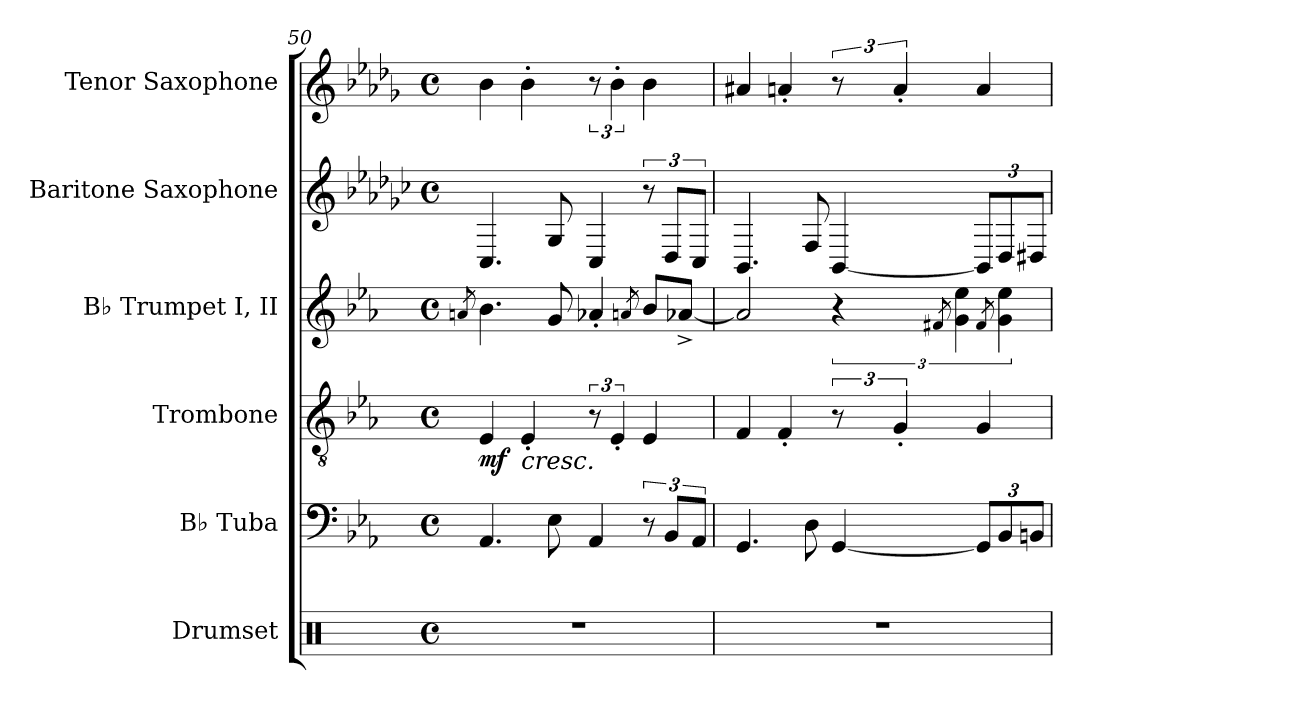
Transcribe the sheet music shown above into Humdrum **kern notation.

**kern	**kern	**kern	**dynam	**kern	**kern	**kern
*part6	*part5	*part4	*part4	*part3	*part2	*part1
*staff6	*staff5	*staff4	*staff4	*staff3	*staff2	*staff1
*I"Drumset	*I"B♭ Tuba	*I"Trombone	*	*I"B♭ Trumpet I, II	*I"Baritone Saxophone	*I"Tenor Saxophone
*I'D. Set	*I'B♭ Tba.	*I'Tbn.	*	*I'B♭ Tpt. I, II	*I'Bar. Sax.	*I'T. Sax.
*clefX	*clefF4	*clefGv2	*	*clefG2	*clefG2	*clefG2
*	*	*ITrd1c2	*	*ITrd1c2	*ITrd12c21	*ITrd8c14
*k[]	*k[b-e-a-]	*k[b-e-a-d-g-]	*	*k[b-e-a-d-g-]	*k[b-e-a-d-g-c-]	*k[b-e-a-d-g-]
*M4/4	*M4/4	*M4/4	*	*M4/4	*M4/4	*M4/4
*met(c)	*met(c)	*met(c)	*	*met(c)	*met(c)	*met(c)
=50	=50	=50	=50	=50	=50	=50
.	.	.	.	8qgn	.	.
!	!	!	!LO:DY:b	!	!	!
1r	4.AA-	4D-	mf	4.a-	4.CC-	4B-
!	!	!LO:TX:b:i:t=cresc.	!	!	!	!
.	.	4D-'	.	.	.	4B-'
.	8E-	.	.	8f	8GG-	.
.	4AA-	12r	.	4g-X'	4CC-	12r
.	.	6D-'	.	.	.	6B-'
.	.	.	.	8qgn	.	.
.	12r	4D-	.	8a-L	12r	4B-
.	12BB-L	.	.	.	12DD-L	.
.	.	.	.	[8g-X^J	.	.
.	12AA-J	.	.	.	12CC-J	.
=51	=51	=51	=51	=51	=51	=51
1r	4.GG	4E-	.	2g-]	4.BBB-	4A#X
.	.	4E-'	.	.	.	4A'
.	8D	.	.	.	8FF	.
.	[4GG	12r	.	6r	[4BBB-	12r
.	.	6F'	.	.	.	6A'
.	.	.	.	8qen	.	.
.	.	.	.	6f 6dd-	.	.
*	*Xbrackettup	*	*	*	*Xbrackettup	*
.	12GGL]	4F	.	.	12BBB-L]	4A
.	.	.	.	8qe	.	.
.	12BB-	.	.	6f 6dd-	12DD-	.
.	12BBnJ	.	.	.	12DD#XJ	.
=	=	=	=	=	=	=
*-	*-	*-	*-	*-	*-	*-
